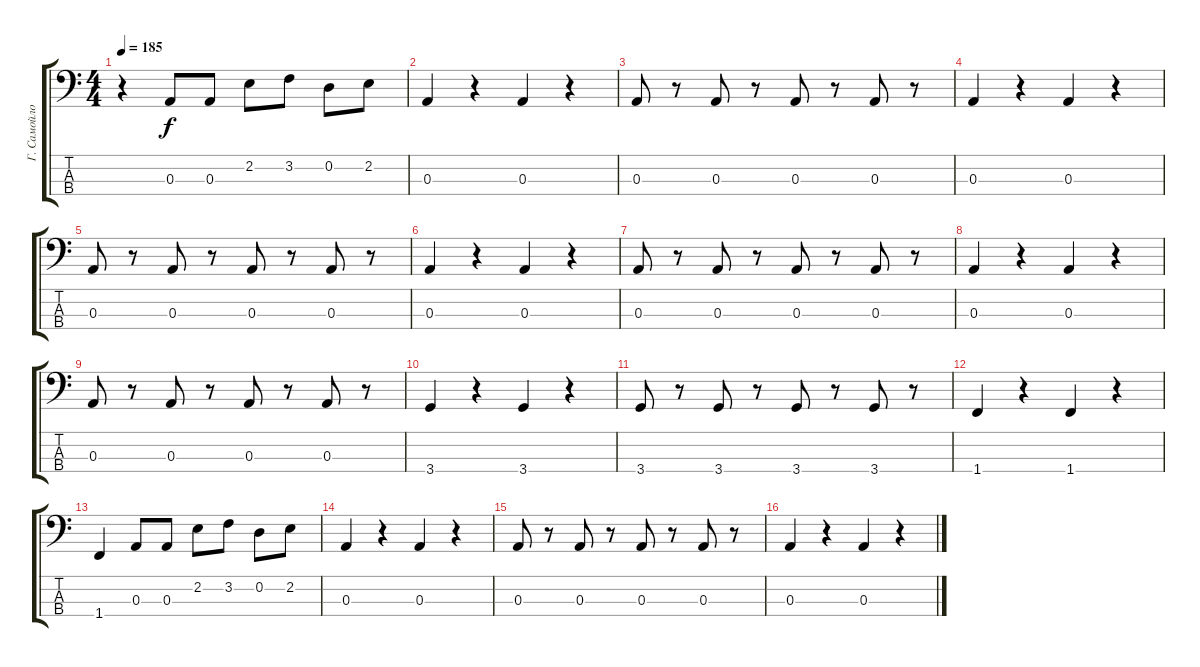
\track ("Г. Самойлов" "Г. Самойло") {instrument electricbassfinger}
\staff {score tabs}
\tuning (G2 D2 A1 E1) {hide}
\ts (4 4)
\tempo 185
\clef f4
\ks c
r.4{dy f} 0.3.8 0.3.8 2.2.8 3.2.8 0.2.8 2.2.8 |
0.3.4 r.4 0.3.4 r.4 |
0.3.8 r.8 0.3.8 r.8 0.3.8 r.8 0.3.8 r.8 |
0.3.4 r.4 0.3.4 r.4 |
0.3.8 r.8 0.3.8 r.8 0.3.8 r.8 0.3.8 r.8 |
0.3.4 r.4 0.3.4 r.4 |
0.3.8 r.8 0.3.8 r.8 0.3.8 r.8 0.3.8 r.8 |
0.3.4 r.4 0.3.4 r.4 |
0.3.8 r.8 0.3.8 r.8 0.3.8 r.8 0.3.8 r.8 |
3.4.4 r.4 3.4.4 r.4 |
3.4.8 r.8 3.4.8 r.8 3.4.8 r.8 3.4.8 r.8 |
1.4.4 r.4 1.4.4 r.4 |
1.4.4 0.3.8 0.3.8 2.2.8 3.2.8 0.2.8 2.2.8 |
0.3.4 r.4 0.3.4 r.4 |
0.3.8 r.8 0.3.8 r.8 0.3.8 r.8 0.3.8 r.8 |
0.3.4 r.4 0.3.4 r.4
